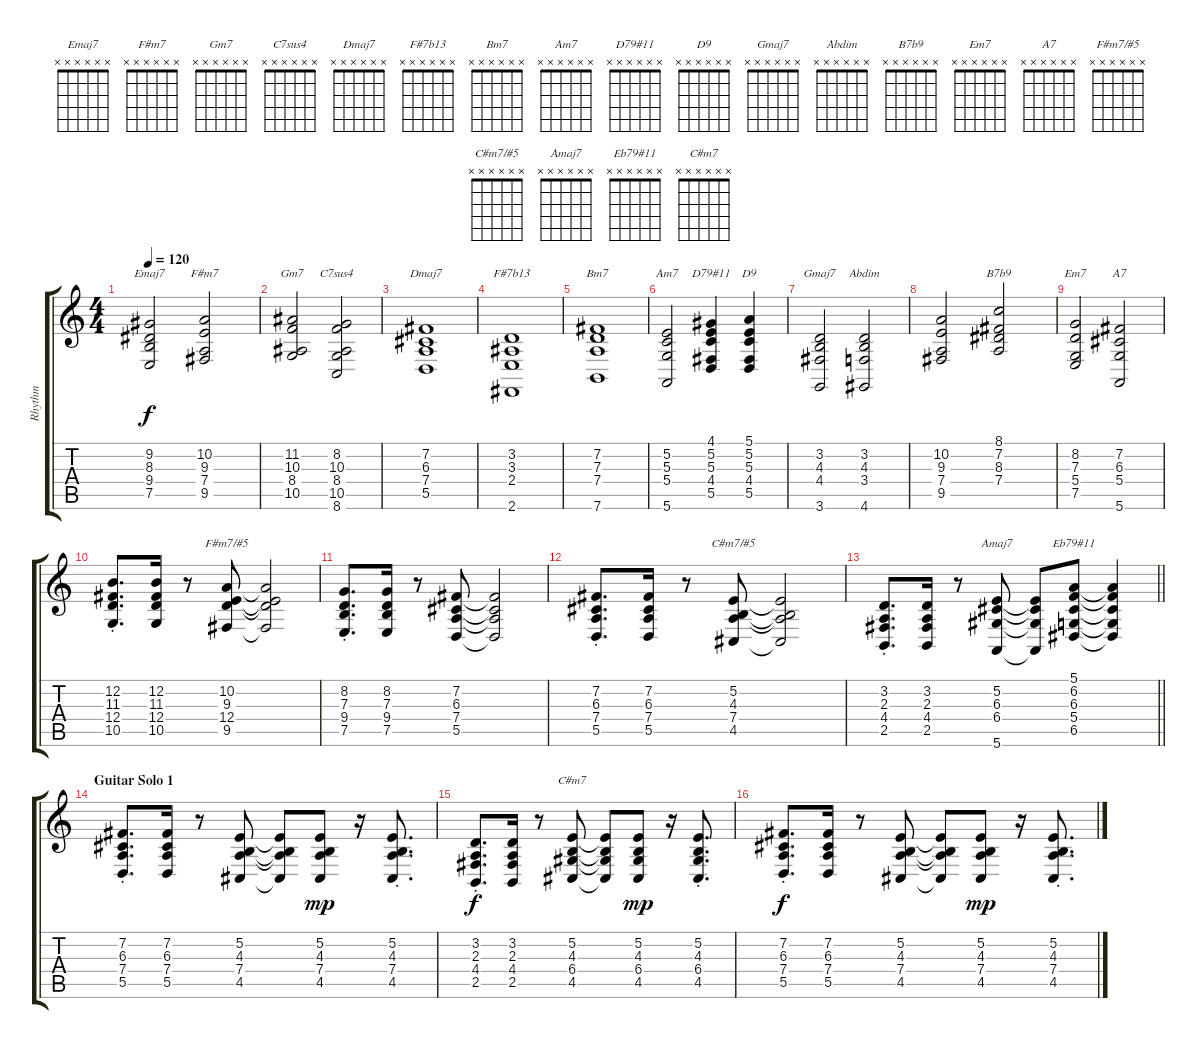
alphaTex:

\track ("Rhythm " "Rhythm ") {instrument electricpiano1}
\staff {score tabs}
\tuning (E4 B3 G3 D3 A2 E2) {hide}
\chord ("Emaj7" x x x x x x)
\chord ("F#m7" x x x x x x)
\chord ("Gm7" x x x x x x)
\chord ("C7sus4" x x x x x x)
\chord ("Dmaj7" x x x x x x)
\chord ("F#7b13" x x x x x x)
\chord ("Bm7" x x x x x x)
\chord ("Am7" x x x x x x)
\chord ("D79#11" x x x x x x)
\chord ("D9" x x x x x x)
\chord ("Gmaj7" x x x x x x)
\chord ("Abdim" x x x x x x)
\chord ("B7b9" x x x x x x)
\chord ("Em7" x x x x x x)
\chord ("A7" x x x x x x)
\chord ("F#m7/#5" x x x x x x)
\chord ("C#m7/#5" x x x x x x)
\chord ("Amaj7" x x x x x x)
\chord ("Eb79#11" x x x x x x)
\chord ("C#m7" x x x x x x)
\ts (4 4)
\tempo 120
\clef g2
\ks c
(9.2 8.3 9.4 7.5).2{ch "Emaj7" dy f} (10.2 9.3 7.4 9.5).2{ch "F#m7"} |
(11.2 10.3 8.4 10.5).2{ch "Gm7"} (8.2 10.3 8.4 10.5 8.6).2{ch "C7sus4"} |
(7.2 6.3 7.4 5.5).1{ch "Dmaj7"} |
(3.2 3.3 2.4 2.6).1{ch "F#7b13"} |
(7.2 7.3 7.4 7.6).1{ch "Bm7"} |
(5.2 5.3 5.4 5.6).2{ch "Am7"} (4.1 5.2 5.3 4.4 5.5).4{ch "D79#11"} (5.1 5.2 5.3 4.4 5.5).4{ch "D9"} |
(3.2 4.3 4.4 3.6).2{ch "Gmaj7"} (3.2 4.3 3.4 4.6).2{ch "Abdim"} |
(10.2 9.3 7.4 9.5).2 (8.1 7.2 8.3 7.4).2{ch "B7b9"} |
(8.2 7.3 5.4 7.5).2{ch "Em7"} (7.2 6.3 5.4 5.6).2{ch "A7"} |
(12.2{st} 11.3{st} 12.4{st} 10.5{st}).8{d} (12.2 11.3 12.4 10.5).16 r.8 (10.2 9.3 12.4 9.5).8{ch "F#m7/#5"} (10.2{t} 9.3{t} 12.4{t} 9.5{t}).2 |
(8.2{st} 7.3{st} 9.4{st} 7.5{st}).8{d} (8.2 7.3 9.4 7.5).16 r.8 (7.2 6.3 7.4 5.5).8 (7.2{t} 6.3{t} 7.4{t} 5.5{t}).2 |
(7.2{st} 6.3{st} 7.4{st} 5.5{st}).8{d} (7.2 6.3 7.4 5.5).16 r.8 (5.2 4.3 7.4 4.5).8{ch "C#m7/#5"} (5.2{t} 4.3{t} 7.4{t} 4.5{t}).2 |
\barLineRight lightlight
(3.2{st} 2.3{st} 4.4{st} 2.5{st}).8{d} (3.2 2.3 4.4 2.5).16 r.8 (5.2 6.3 6.4 5.6).8{ch "Amaj7"} (5.2{t} 6.3{t} 6.4{t} 5.6{t}).8 (5.1 6.2 6.3 5.4 6.5).8{ch "Eb79#11"} (5.1{t} 6.2{t} 6.3{t} 5.4{t} 6.5{t}).4 |
\section ("" "Guitar Solo 1")
(7.2{st} 6.3{st} 7.4{st} 5.5{st}).8{d} (7.2 6.3 7.4 5.5).16 r.8 (5.2 4.3 7.4 4.5).8 (5.2{t} 4.3{t} 7.4{t} 4.5{t}).8 (5.2 4.3 7.4 4.5).8{dy mp} r.16 (5.2{st} 4.3{st} 7.4{st} 4.5{st}).8{d} |
(3.2{st} 2.3{st} 4.4{st} 2.5{st}).8{d dy f} (3.2 2.3 4.4 2.5).16 r.8 (5.2 4.3 6.4 4.5).8{ch "C#m7"} (5.2{t} 4.3{t} 6.4{t} 4.5{t}).8 (5.2 4.3 6.4 4.5).8{dy mp} r.16 (5.2{st} 4.3{st} 6.4{st} 4.5{st}).8{d} |
(7.2{st} 6.3{st} 7.4{st} 5.5{st}).8{d dy f} (7.2 6.3 7.4 5.5).16 r.8 (5.2 4.3 7.4 4.5).8 (5.2{t} 4.3{t} 7.4{t} 4.5{t}).8 (5.2 4.3 7.4 4.5).8{dy mp} r.16 (5.2{st} 4.3{st} 7.4{st} 4.5{st}).8{d}
